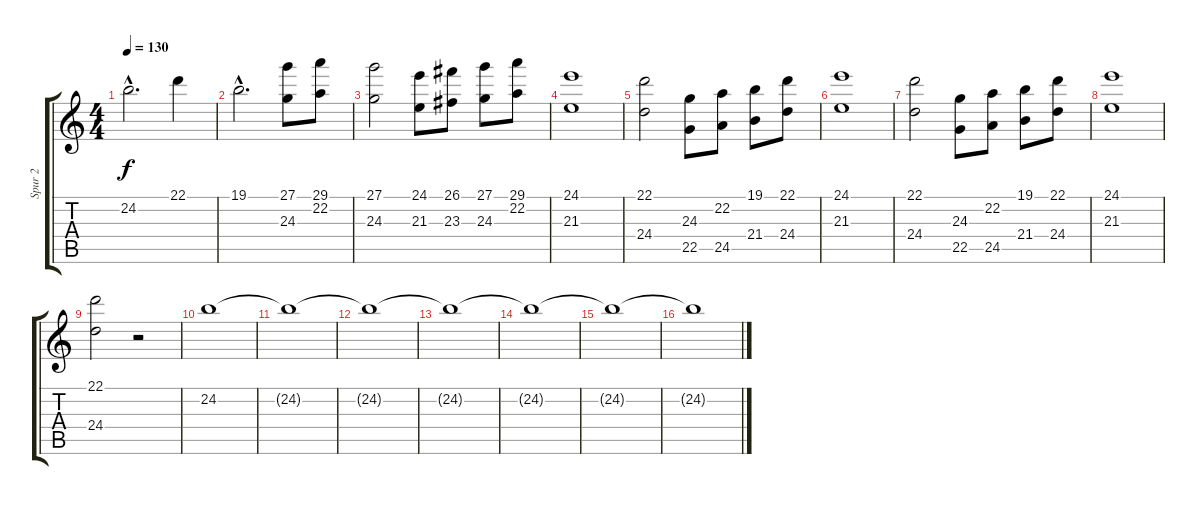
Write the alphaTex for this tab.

\track ("Spur 2" "Spur 2") {instrument synthstrings2}
\staff {score tabs}
\tuning (E4 B3 G3 D3 A2 E2) {hide}
\ts (4 4)
\tempo 130
\clef g2
\ks c
24.2{hac t}.2{d dy f} 22.1.4 |
19.1{hac}.2{d} (27.1 24.3).8 (29.1 22.2).8 |
(27.1 24.3).2 (24.1 21.3).8 (26.1 23.3).8 (27.1 24.3).8 (29.1 22.2).8 |
(24.1 21.3).1 |
(22.1 24.4).2 (24.3 22.5).8 (22.2 24.5).8 (19.1 21.4).8 (22.1 24.4).8 |
(24.1 21.3).1 |
(22.1 24.4).2 (24.3 22.5).8 (22.2 24.5).8 (19.1 21.4).8 (22.1 24.4).8 |
(24.1 21.3).1 |
(22.1 24.4).2 r.2 |
24.2.1 |
24.2{t}.1 |
24.2{t}.1 |
24.2{t}.1 |
24.2{t}.1 |
24.2{t}.1 |
24.2{t}.1
